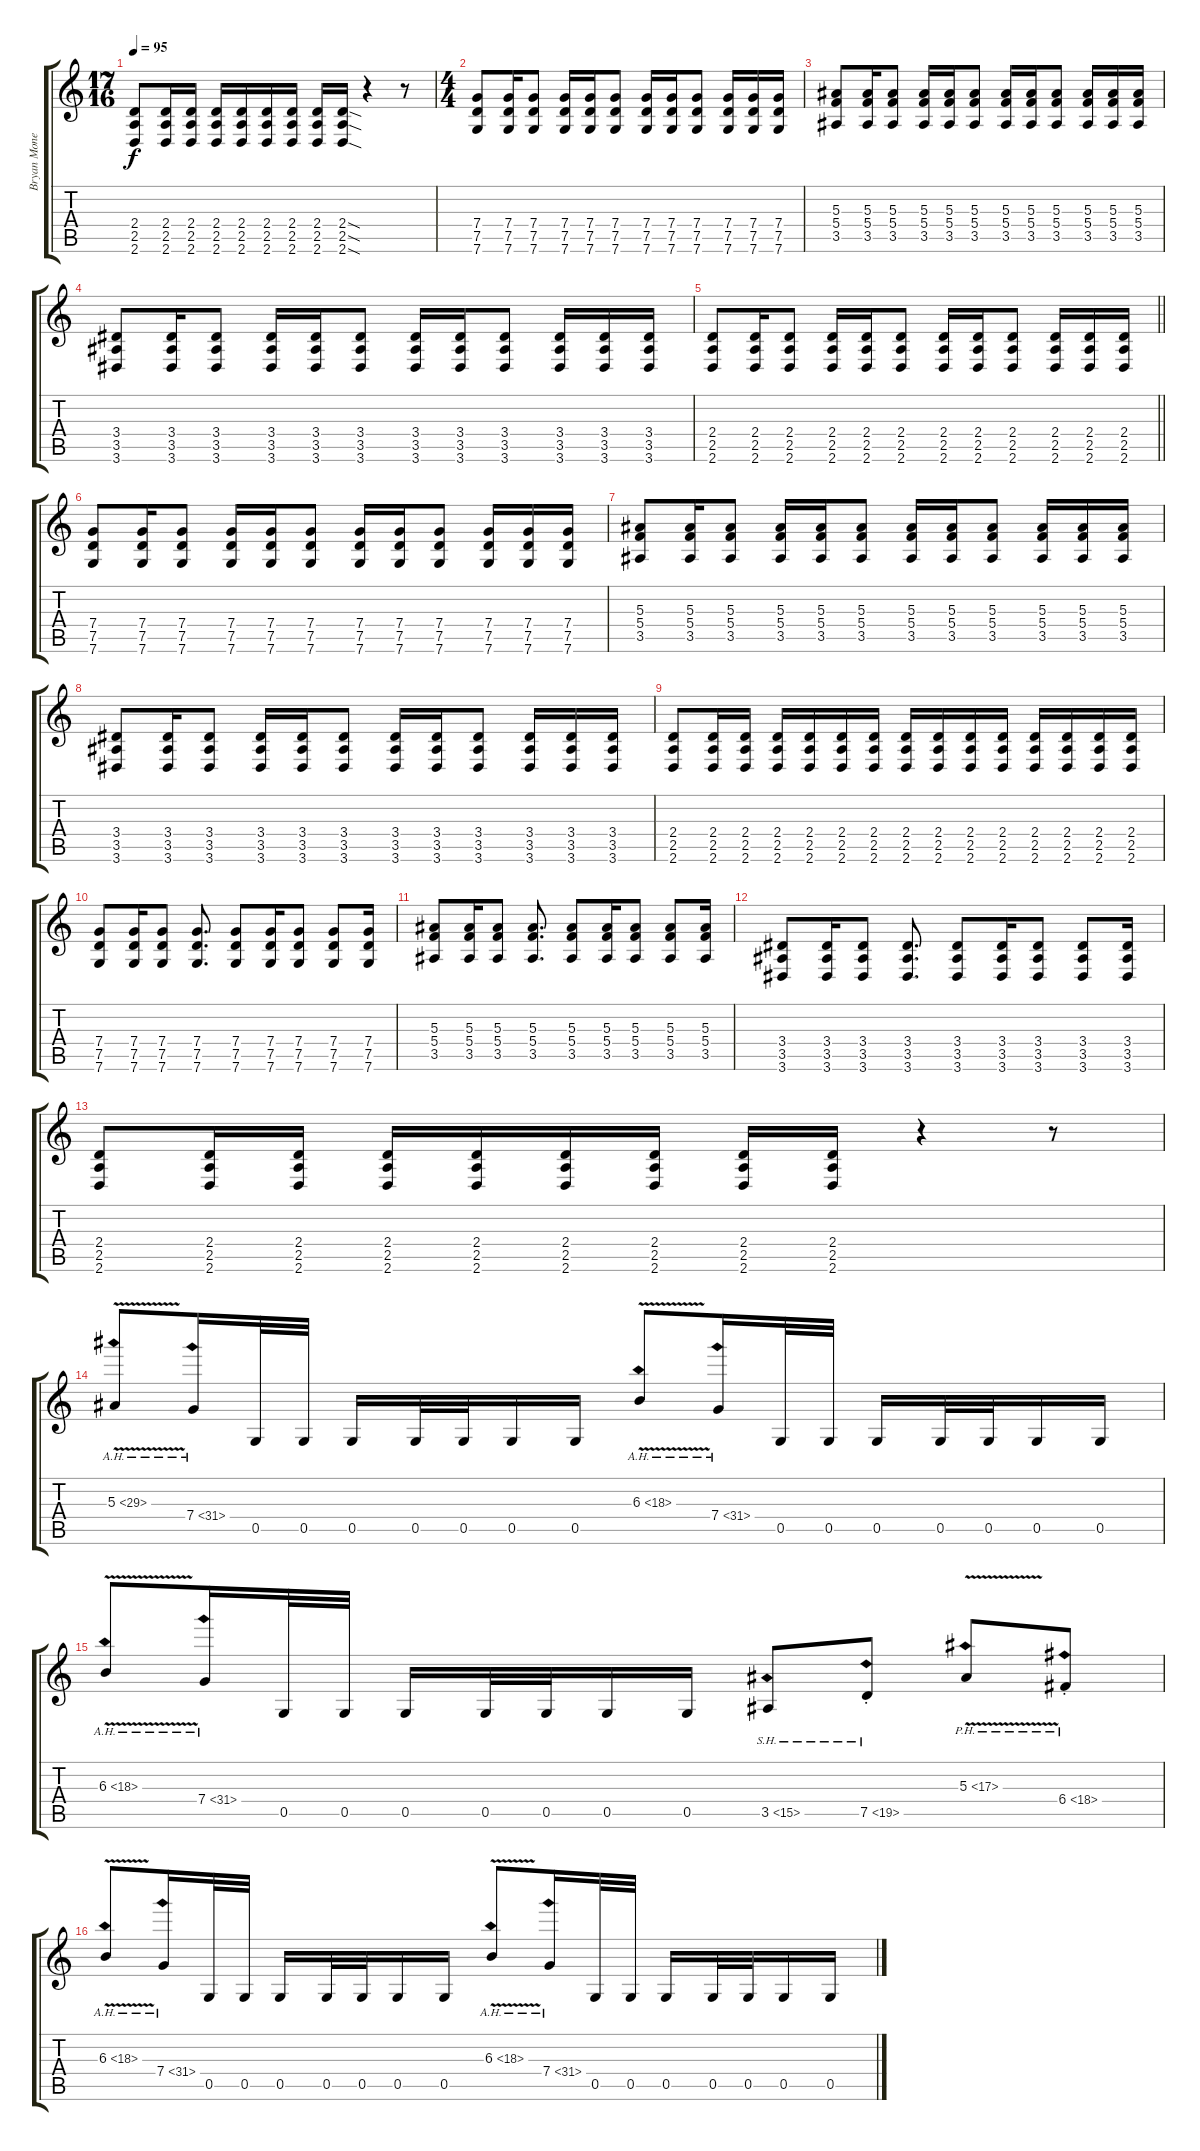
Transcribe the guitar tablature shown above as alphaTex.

\track ("Bryan Money (Gtr.2)" "Bryan Mone") {instrument distortionguitar}
\staff {score tabs}
\tuning (D4 A3 F3 C3 G2 C2) {hide}
\ts (17 16)
\tempo 95
\clef g2
\ks c
(2.4 2.5 2.6).8{dy f} (2.4 2.5 2.6).16 (2.4 2.5 2.6).16 (2.4 2.5 2.6).16 (2.4 2.5 2.6).16 (2.4 2.5 2.6).16 (2.4 2.5 2.6).16 (2.4 2.5 2.6).16 (2.4{sod} 2.5{sod} 2.6{sod}).16 r.4 r.8 |
\ts (4 4)
(7.4 7.5 7.6).8 (7.4 7.5 7.6).16 (7.4 7.5 7.6).8 (7.4 7.5 7.6).16 (7.4 7.5 7.6).16 (7.4 7.5 7.6).8 (7.4 7.5 7.6).16 (7.4 7.5 7.6).16 (7.4 7.5 7.6).8 (7.4 7.5 7.6).16 (7.4 7.5 7.6).16 (7.4 7.5 7.6).16 |
(5.3 5.4 3.5).8 (5.3 5.4 3.5).16 (5.3 5.4 3.5).8 (5.3 5.4 3.5).16 (5.3 5.4 3.5).16 (5.3 5.4 3.5).8 (5.3 5.4 3.5).16 (5.3 5.4 3.5).16 (5.3 5.4 3.5).8 (5.3 5.4 3.5).16 (5.3 5.4 3.5).16 (5.3 5.4 3.5).16 |
(3.4 3.5 3.6).8 (3.4 3.5 3.6).16 (3.4 3.5 3.6).8 (3.4 3.5 3.6).16 (3.4 3.5 3.6).16 (3.4 3.5 3.6).8 (3.4 3.5 3.6).16 (3.4 3.5 3.6).16 (3.4 3.5 3.6).8 (3.4 3.5 3.6).16 (3.4 3.5 3.6).16 (3.4 3.5 3.6).16 |
\barLineRight lightlight
(2.4 2.5 2.6).8 (2.4 2.5 2.6).16 (2.4 2.5 2.6).8 (2.4 2.5 2.6).16 (2.4 2.5 2.6).16 (2.4 2.5 2.6).8 (2.4 2.5 2.6).16 (2.4 2.5 2.6).16 (2.4 2.5 2.6).8 (2.4 2.5 2.6).16 (2.4 2.5 2.6).16 (2.4 2.5 2.6).16 |
(7.4 7.5 7.6).8 (7.4 7.5 7.6).16 (7.4 7.5 7.6).8 (7.4 7.5 7.6).16 (7.4 7.5 7.6).16 (7.4 7.5 7.6).8 (7.4 7.5 7.6).16 (7.4 7.5 7.6).16 (7.4 7.5 7.6).8 (7.4 7.5 7.6).16 (7.4 7.5 7.6).16 (7.4 7.5 7.6).16 |
(5.3 5.4 3.5).8 (5.3 5.4 3.5).16 (5.3 5.4 3.5).8 (5.3 5.4 3.5).16 (5.3 5.4 3.5).16 (5.3 5.4 3.5).8 (5.3 5.4 3.5).16 (5.3 5.4 3.5).16 (5.3 5.4 3.5).8 (5.3 5.4 3.5).16 (5.3 5.4 3.5).16 (5.3 5.4 3.5).16 |
(3.4 3.5 3.6).8 (3.4 3.5 3.6).16 (3.4 3.5 3.6).8 (3.4 3.5 3.6).16 (3.4 3.5 3.6).16 (3.4 3.5 3.6).8 (3.4 3.5 3.6).16 (3.4 3.5 3.6).16 (3.4 3.5 3.6).8 (3.4 3.5 3.6).16 (3.4 3.5 3.6).16 (3.4 3.5 3.6).16 |
(2.4 2.5 2.6).8 (2.4 2.5 2.6).16 (2.4 2.5 2.6).16 (2.4 2.5 2.6).16 (2.4 2.5 2.6).16 (2.4 2.5 2.6).16 (2.4 2.5 2.6).16 (2.4 2.5 2.6).16 (2.4 2.5 2.6).16 (2.4 2.5 2.6).16 (2.4 2.5 2.6).16 (2.4 2.5 2.6).16 (2.4 2.5 2.6).16 (2.4 2.5 2.6).16 (2.4 2.5 2.6).16 |
(7.4 7.5 7.6).8 (7.4 7.5 7.6).16 (7.4 7.5 7.6).8 (7.4 7.5 7.6).8{d} (7.4 7.5 7.6).8 (7.4 7.5 7.6).16 (7.4 7.5 7.6).8 (7.4 7.5 7.6).8 (7.4 7.5 7.6).16 |
(5.3 5.4 3.5).8 (5.3 5.4 3.5).16 (5.3 5.4 3.5).8 (5.3 5.4 3.5).8{d} (5.3 5.4 3.5).8 (5.3 5.4 3.5).16 (5.3 5.4 3.5).8 (5.3 5.4 3.5).8 (5.3 5.4 3.5).16 |
(3.4 3.5 3.6).8 (3.4 3.5 3.6).16 (3.4 3.5 3.6).8 (3.4 3.5 3.6).8{d} (3.4 3.5 3.6).8 (3.4 3.5 3.6).16 (3.4 3.5 3.6).8 (3.4 3.5 3.6).8 (3.4 3.5 3.6).16 |
(2.4 2.5 2.6).8 (2.4 2.5 2.6).16 (2.4 2.5 2.6).16 (2.4 2.5 2.6).16 (2.4 2.5 2.6).16 (2.4 2.5 2.6).16 (2.4 2.5 2.6).16 (2.4 2.5 2.6).16 (2.4 2.5 2.6).16 r.4 r.8 |
5.3{ah 24 v}.8 7.4{ah 24}.16 0.5.32 0.5.32 0.5.16 0.5.32 0.5.32 0.5.16 0.5.16 6.3{ah 12 v}.8 7.4{ah 24}.16 0.5.32 0.5.32 0.5.16 0.5.32 0.5.32 0.5.16 0.5.16 |
6.3{ah 12 v}.8 7.4{ah 24}.16 0.5.32 0.5.32 0.5.16 0.5.32 0.5.32 0.5.16 0.5.16 3.5{sh 12}.8 7.5{sh 12 st}.8 5.3{ph 12 v}.8 6.4{ph 12 st}.8 |
6.3{ah 12 v}.8 7.4{ah 24}.16 0.5.32 0.5.32 0.5.16 0.5.32 0.5.32 0.5.16 0.5.16 6.3{ah 12 v}.8 7.4{ah 24}.16 0.5.32 0.5.32 0.5.16 0.5.32 0.5.32 0.5.16 0.5.16
